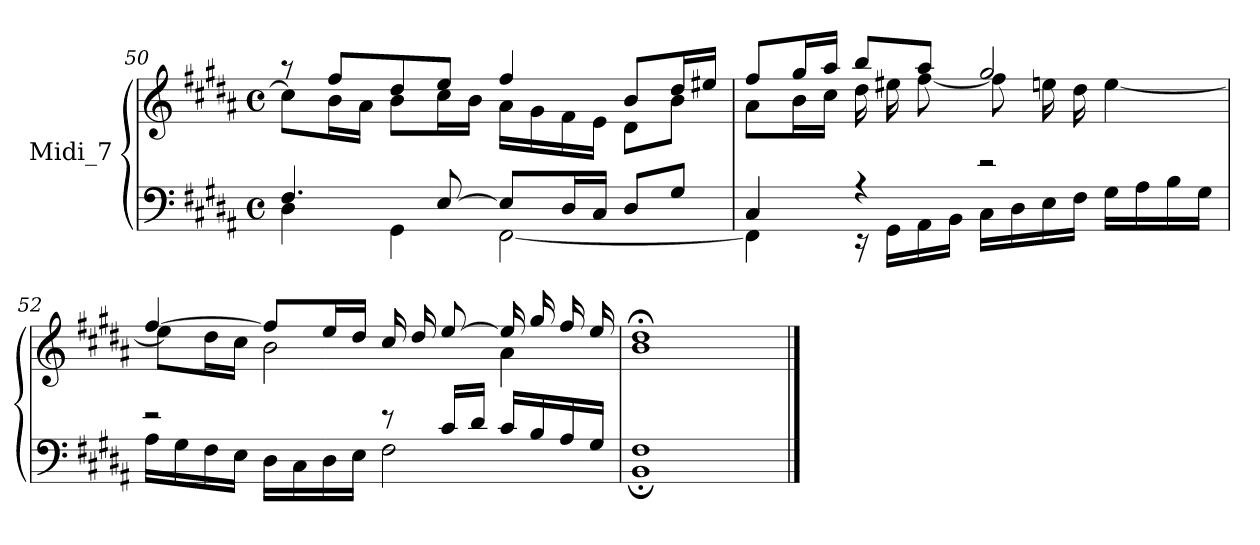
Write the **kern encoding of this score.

**kern	**kern
*part1	*part1
*staff2	*staff1
*I"Midi_7	*
*clefF4	*clefG2
*k[f#c#g#d#a#]	*k[f#c#g#d#a#]
*B:	*B:
*M4/4	*M4/4
*met(c)	*met(c)
=50	=50
*^	*^
4.F#/	4D#\	8r	8cc#\L]
.	.	8ff#L	16b\L
.	.	.	16a#\JJ
.	4GG#\	8dd#	8b\L
[8E/	.	8eeJ	16cc#\L
.	.	.	16b\JJ
8EL]	[2FF#\	4ff#/	16a#LL
.	.	.	16g#
16D#L	.	.	16f#
16C#JJ	.	.	16eJJ
8D#L	.	8bL	8d#L
8G#J	.	16dd#L	8bJ
.	.	16ee#XJJ	.
!!LO:LB:g=z	!!
=51	=51	=51	=51
4C#/	4FF#\]	8ff#L	8a#\L
.	.	16gg#L	16b\L
.	.	16aa#JJ	16cc#\JJ
4r	16r	8bb/L	16dd#LL
.	16GG#\LL	.	16ee#X
.	16AA#	8aa#/J	[8ff#J
.	16BBJJ	.	.
2r	16C#\LL	2gg#/	8ff#\L]
.	16D#\	.	.
.	16E\	.	16een\L
.	16F#\JJ	.	16dd#\JJ
.	16G#\LL	.	[4ee\
.	16A#	.	.
.	16B	.	.
.	16G#JJ	.	.
=52	=52	=52	=52
2r	16A#\LL	[4ff#/	8ee\L]
.	16G#	.	.
.	16F#	.	16dd#\L
.	16EJJ	.	16cc#\JJ
.	16D#\LL	8ff#L]	2b\
.	16C#\	.	.
.	16D#\	16eeL	.
.	16E\JJ	16dd#JJ	.
8r	2F#\	16cc#LL	.
.	.	16dd#	.
16c#LL	.	[8eeJ	.
16d#JJ	.	.	.
16c#LL	.	16ee/LL]	4a#\
16B	.	16gg#/	.
16A#	.	16ff#/	.
16G#JJ	.	16ee/JJ	.
=53	=53	=53	=53
1F#/	1BB;\	1dd#;</	1b\
*v	*v	*	*
*	*v	*v
==	==
*-	*-
